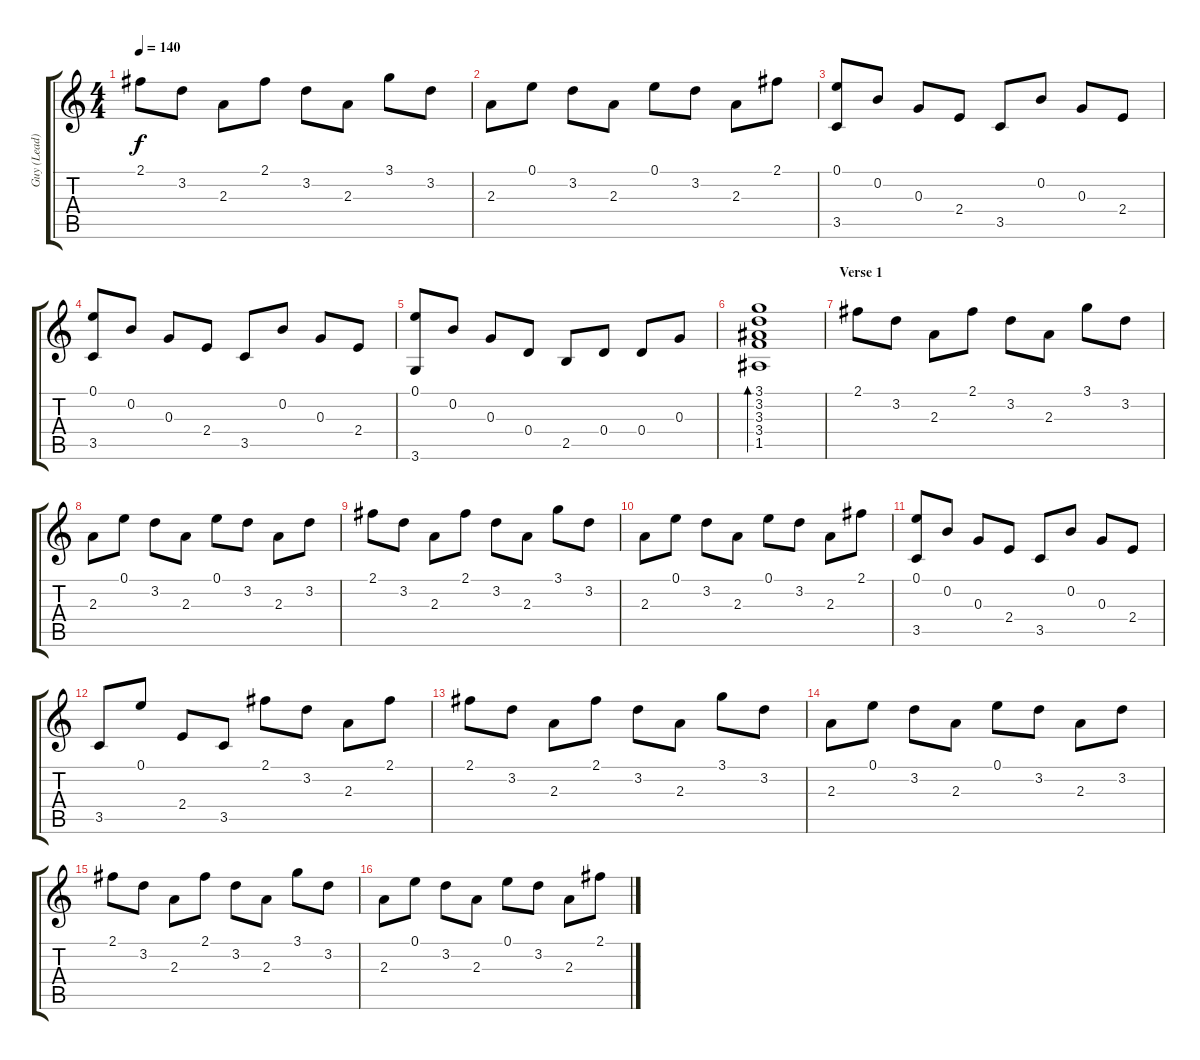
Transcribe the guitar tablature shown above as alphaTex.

\track ("Guy (Lead)" "Guy (Lead)") {instrument acousticguitarsteel}
\staff {score tabs}
\tuning (E4 B3 G3 D3 A2 E2) {hide}
\ts (4 4)
\tempo 140
\clef g2
\ks c
2.1.8{dy f} 3.2.8 2.3.8 2.1.8 3.2.8 2.3.8 3.1.8 3.2.8 |
2.3.8 0.1.8 3.2.8 2.3.8 0.1.8 3.2.8 2.3.8 2.1.8 |
(0.1 3.5).8 0.2.8 0.3.8 2.4.8 3.5.8 0.2.8 0.3.8 2.4.8 |
(0.1 3.5).8 0.2.8 0.3.8 2.4.8 3.5.8 0.2.8 0.3.8 2.4.8 |
(0.1 3.6).8 0.2.8 0.3.8 0.4.8 2.5.8 0.4.8 0.4.8 0.3.8 |
(3.1 3.2 3.3 3.4 1.5).1{bd 240} |
\section ("" "Verse 1")
2.1.8 3.2.8 2.3.8 2.1.8 3.2.8 2.3.8 3.1.8 3.2.8 |
2.3.8 0.1.8 3.2.8 2.3.8 0.1.8 3.2.8 2.3.8 3.2.8 |
2.1.8 3.2.8 2.3.8 2.1.8 3.2.8 2.3.8 3.1.8 3.2.8 |
2.3.8 0.1.8 3.2.8 2.3.8 0.1.8 3.2.8 2.3.8 2.1.8 |
(0.1 3.5).8 0.2.8 0.3.8 2.4.8 3.5.8 0.2.8 0.3.8 2.4.8 |
3.5.8 0.1.8 2.4.8 3.5.8 2.1.8 3.2.8 2.3.8 2.1.8 |
2.1.8 3.2.8 2.3.8 2.1.8 3.2.8 2.3.8 3.1.8 3.2.8 |
2.3.8 0.1.8 3.2.8 2.3.8 0.1.8 3.2.8 2.3.8 3.2.8 |
2.1.8 3.2.8 2.3.8 2.1.8 3.2.8 2.3.8 3.1.8 3.2.8 |
2.3.8 0.1.8 3.2.8 2.3.8 0.1.8 3.2.8 2.3.8 2.1.8
